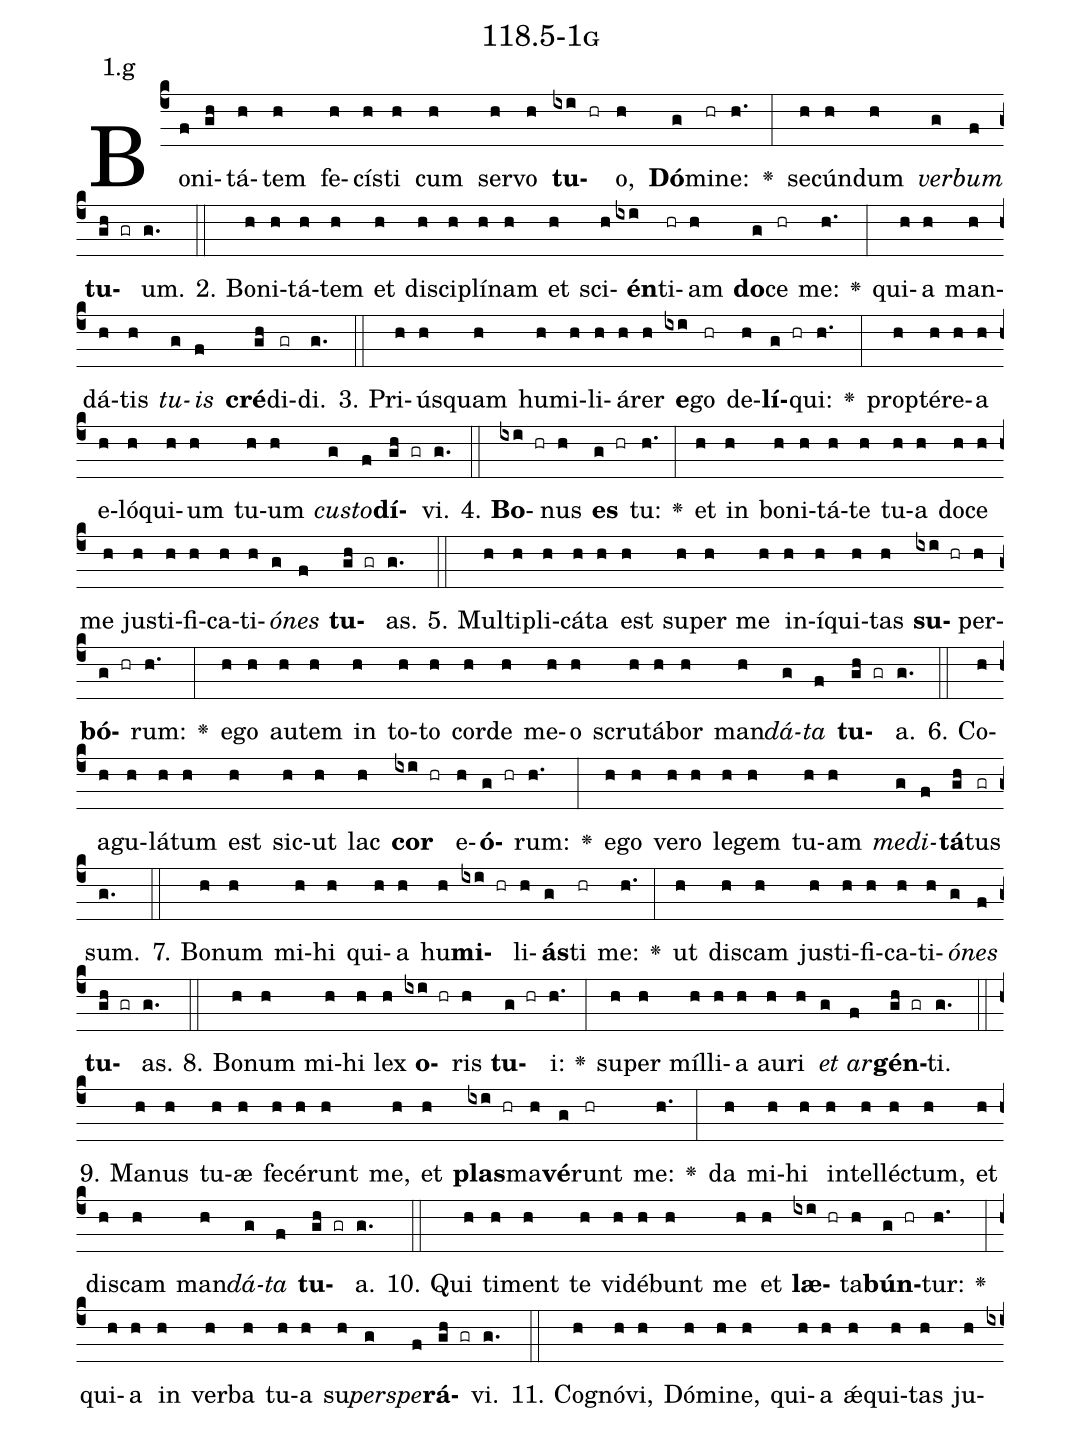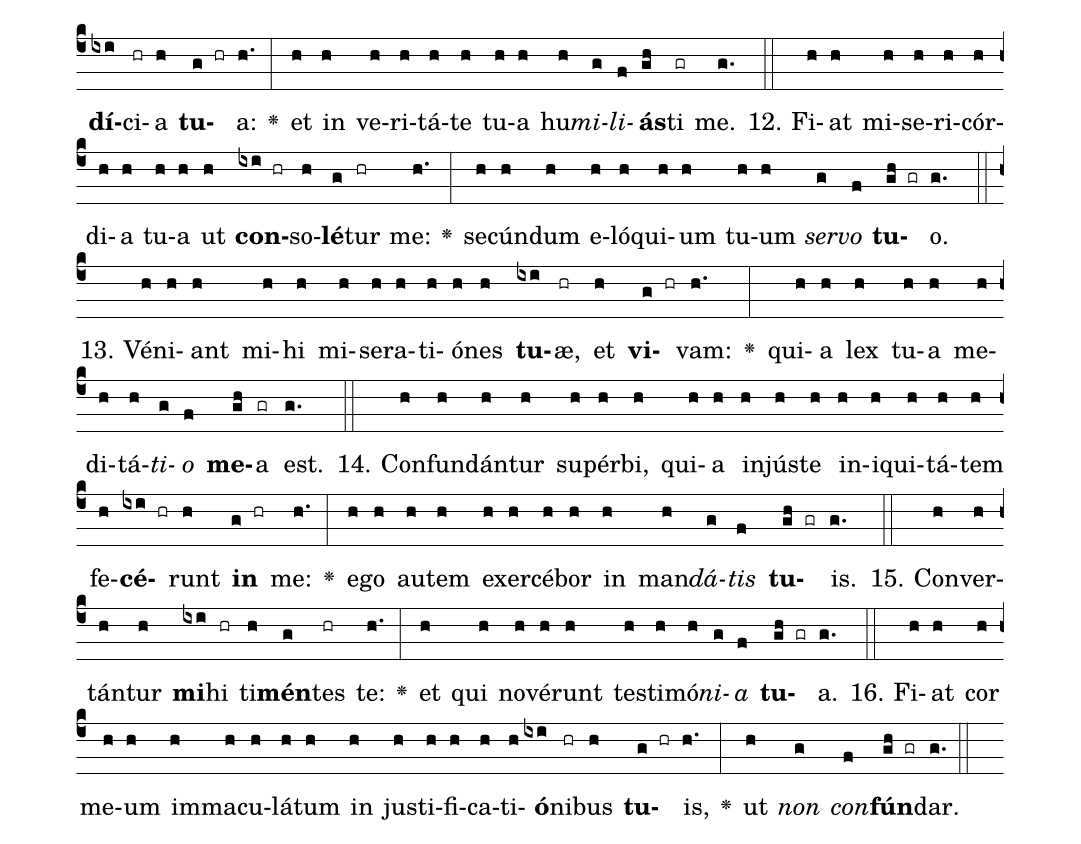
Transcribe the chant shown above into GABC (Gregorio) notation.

name: 118.5-1g;
annotation: 1.g;
%%
(c4)Bo(f)ni(gh)tá(h)tem(h) fe(h)cís(h)ti(h) cum(h) ser(h)vo(h) <b>tu</b>(ixi hr)o,(h) <b>Dó</b>(g)mi(hr)ne:(h.) <v>\greheightstar</v>(:) se(h)cún(h)dum(h) <i>ver</i>(g)<i>bum</i>(f) <b>tu</b>(gh gr)um.(g.) (::)
2. Bo(h)ni(h)tá(h)tem(h) et(h) di(h)sci(h)plí(h)nam(h) et(h) sci(h)<b>én</b>(ixi)ti(hr)am(h) <b>do</b>(g)ce(hr) me:(h.) <v>\greheightstar</v>(:) qui(h)a(h) man(h)dá(h)tis(h) <i>tu</i>(g)<i>is</i>(f) <b>cré</b>(gh)di(gr)di.(g.) (::)
3. Pri(h)ús(h)quam(h) hu(h)mi(h)li(h)á(h)rer(h) <b>e</b>(ixi)go(hr) de(h)<b>lí</b>(g hr)qui:(h.) <v>\greheightstar</v>(:) prop(h)tér(h)e(h)a(h) e(h)ló(h)qui(h)um(h) tu(h)um(h) <i>cus</i>(g)<i>to</i>(f)<b>dí</b>(gh gr)vi.(g.) (::)
4. <b>Bo</b>(ixi hr)nus(h) <b>es</b>(g hr) tu:(h.) <v>\greheightstar</v>(:) et(h) in(h) bo(h)ni(h)tá(h)te(h) tu(h)a(h) do(h)ce(h) me(h) jus(h)ti(h)fi(h)ca(h)ti(h)<i>ó</i>(g)<i>nes</i>(f) <b>tu</b>(gh gr)as.(g.) (::)
5. Mul(h)ti(h)pli(h)cá(h)ta(h) est(h) su(h)per(h) me(h) in(h)í(h)qui(h)tas(h) <b>su</b>(ixi hr)per(h)<b>bó</b>(g hr)rum:(h.) <v>\greheightstar</v>(:) e(h)go(h) au(h)tem(h) in(h) to(h)to(h) cor(h)de(h) me(h)o(h) scru(h)tá(h)bor(h) man(h)<i>dá</i>(g)<i>ta</i>(f) <b>tu</b>(gh gr)a.(g.) (::)
6. Co(h)a(h)gu(h)lá(h)tum(h) est(h) sic(h)ut(h) lac(h) <b>cor</b>(ixi hr) e(h)<b>ó</b>(g hr)rum:(h.) <v>\greheightstar</v>(:) e(h)go(h) ve(h)ro(h) le(h)gem(h) tu(h)am(h) <i>me</i>(g)<i>di</i>(f)<b>tá</b>(gh)tus(gr) sum.(g.) (::)
7. Bo(h)num(h) mi(h)hi(h) qui(h)a(h) hu(h)<b>mi</b>(ixi hr)li(h)<b>ás</b>(g)ti(hr) me:(h.) <v>\greheightstar</v>(:) ut(h) dis(h)cam(h) jus(h)ti(h)fi(h)ca(h)ti(h)<i>ó</i>(g)<i>nes</i>(f) <b>tu</b>(gh gr)as.(g.) (::)
8. Bo(h)num(h) mi(h)hi(h) lex(h) <b>o</b>(ixi hr)ris(h) <b>tu</b>(g hr)i:(h.) <v>\greheightstar</v>(:) su(h)per(h) míl(h)li(h)a(h) au(h)ri(h) <i>et</i>(g) <i>ar</i>(f)<b>gén</b>(gh gr)ti.(g.) (::)
9. Ma(h)nus(h) tu(h)æ(h) fe(h)cé(h)runt(h) me,(h) et(h) <b>plas</b>(ixi hr)ma(h)<b>vé</b>(g)runt(hr) me:(h.) <v>\greheightstar</v>(:) da(h) mi(h)hi(h) in(h)tel(h)léc(h)tum,(h) et(h) dis(h)cam(h) man(h)<i>dá</i>(g)<i>ta</i>(f) <b>tu</b>(gh gr)a.(g.) (::)
10. Qui(h) ti(h)ment(h) te(h) vi(h)dé(h)bunt(h) me(h) et(h) <b>læ</b>(ixi hr)ta(h)<b>bún</b>(g hr)tur:(h.) <v>\greheightstar</v>(:) qui(h)a(h) in(h) ver(h)ba(h) tu(h)a(h) su(h)<i>per</i>(g)<i>spe</i>(f)<b>rá</b>(gh gr)vi.(g.) (::)
11. Co(h)gnó(h)vi,(h) Dó(h)mi(h)ne,(h) qui(h)a(h) ǽ(h)qui(h)tas(h) ju(h)<b>dí</b>(ixi)ci(hr)a(h) <b>tu</b>(g hr)a:(h.) <v>\greheightstar</v>(:) et(h) in(h) ve(h)ri(h)tá(h)te(h) tu(h)a(h) hu(h)<i>mi</i>(g)<i>li</i>(f)<b>ás</b>(gh)ti(gr) me.(g.) (::)
12. Fi(h)at(h) mi(h)se(h)ri(h)cór(h)di(h)a(h) tu(h)a(h) ut(h) <b>con</b>(ixi hr)so(h)<b>lé</b>(g)tur(hr) me:(h.) <v>\greheightstar</v>(:) se(h)cún(h)dum(h) e(h)ló(h)qui(h)um(h) tu(h)um(h) <i>ser</i>(g)<i>vo</i>(f) <b>tu</b>(gh gr)o.(g.) (::)
13. Vé(h)ni(h)ant(h) mi(h)hi(h) mi(h)se(h)ra(h)ti(h)ó(h)nes(h) <b>tu</b>(ixi)æ,(hr) et(h) <b>vi</b>(g hr)vam:(h.) <v>\greheightstar</v>(:) qui(h)a(h) lex(h) tu(h)a(h) me(h)di(h)tá(h)<i>ti</i>(g)<i>o</i>(f) <b>me</b>(gh)a(gr) est.(g.) (::)
14. Con(h)fun(h)dán(h)tur(h) su(h)pér(h)bi,(h) qui(h)a(h) in(h)jús(h)te(h) in(h)i(h)qui(h)tá(h)tem(h) fe(h)<b>cé</b>(ixi hr)runt(h) <b>in</b>(g hr) me:(h.) <v>\greheightstar</v>(:) e(h)go(h) au(h)tem(h) ex(h)er(h)cé(h)bor(h) in(h) man(h)<i>dá</i>(g)<i>tis</i>(f) <b>tu</b>(gh gr)is.(g.) (::)
15. Con(h)ver(h)tán(h)tur(h) <b>mi</b>(ixi)hi(hr) ti(h)<b>mén</b>(g)tes(hr) te:(h.) <v>\greheightstar</v>(:) et(h) qui(h) no(h)vé(h)runt(h) tes(h)ti(h)mó(h)<i>ni</i>(g)<i>a</i>(f) <b>tu</b>(gh gr)a.(g.) (::)
16. Fi(h)at(h) cor(h) me(h)um(h) im(h)ma(h)cu(h)lá(h)tum(h) in(h) jus(h)ti(h)fi(h)ca(h)ti(h)<b>ó</b>(ixi)ni(hr)bus(h) <b>tu</b>(g hr)is,(h.) <v>\greheightstar</v>(:) ut(h) <i>non</i>(g) <i>con</i>(f)<b>fún</b>(gh gr)dar.(g.) (::)
